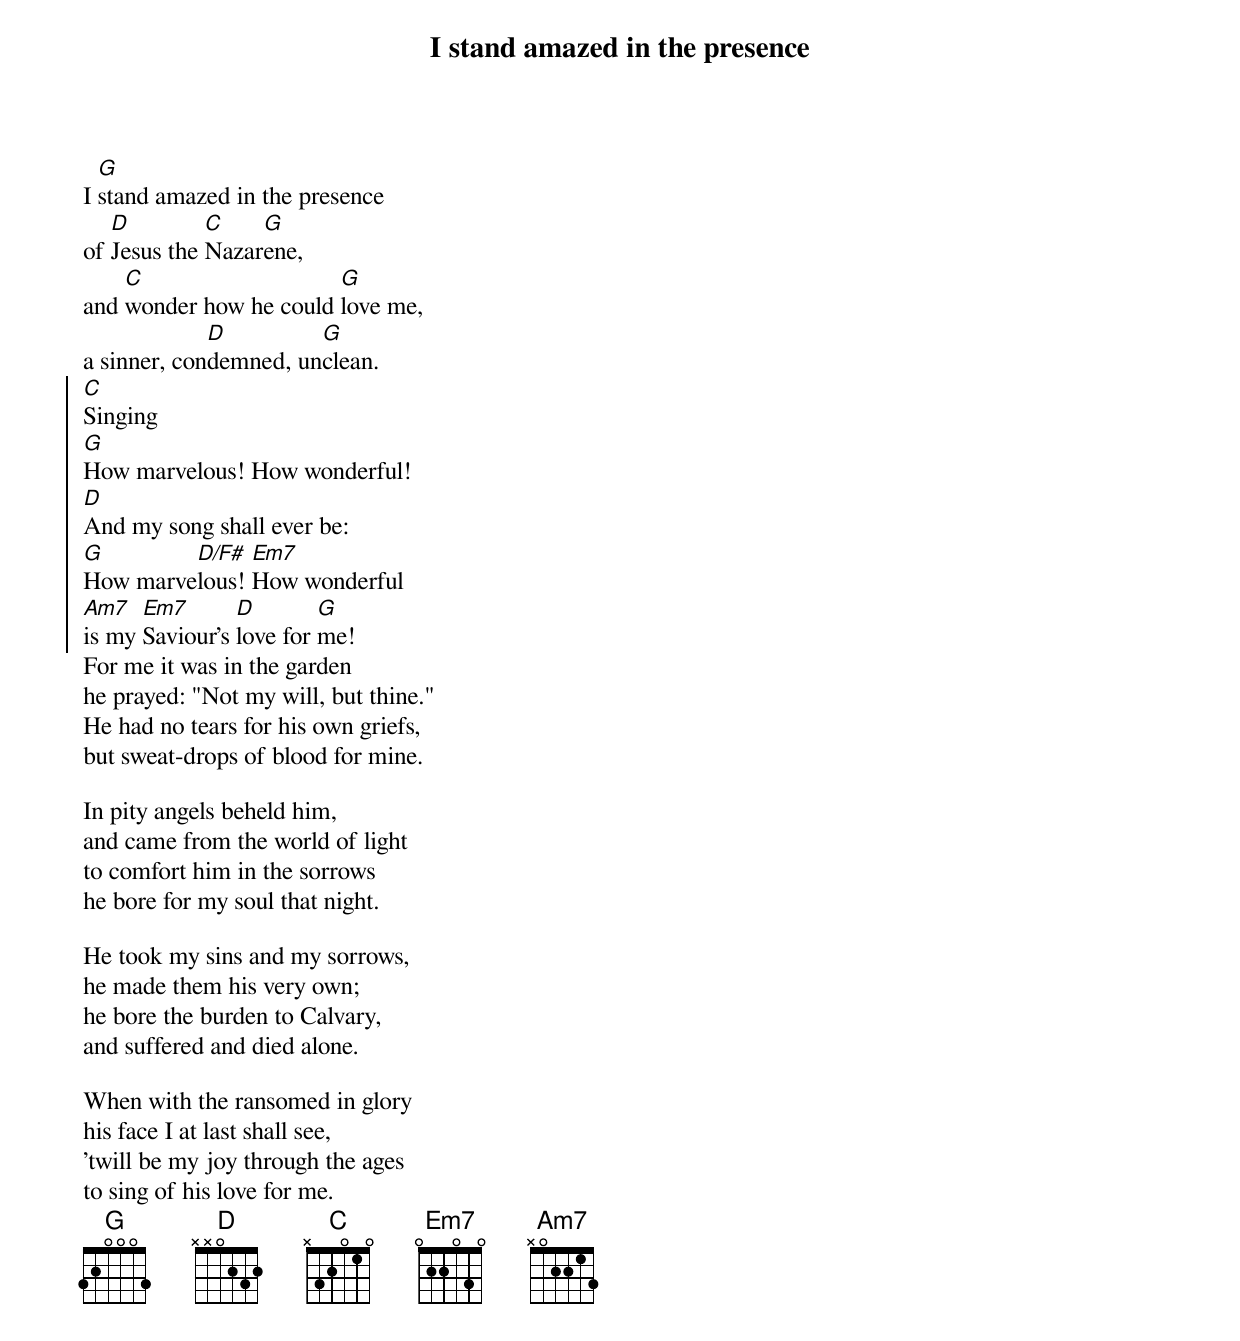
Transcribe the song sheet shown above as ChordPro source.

{t: I stand amazed in the presence}

I [G]stand amazed in the presence
of [D]Jesus the [C]Nazar[G]ene,
and [C]wonder how he could [G]love me,
a sinner, con[D]demned, un[G]clean.
{soc}
[C]Singing
[G]How marvelous! How wonderful!
[D]And my song shall ever be:
[G]How marve[D/F#]lous! [Em7]How wonderful
[Am7]is my [Em7]Saviour's [D]love for [G]me!
{eoc}
For me it was in the garden
he prayed: "Not my will, but thine."
He had no tears for his own griefs,
but sweat-drops of blood for mine.

In pity angels beheld him,
and came from the world of light
to comfort him in the sorrows
he bore for my soul that night.

He took my sins and my sorrows,
he made them his very own;
he bore the burden to Calvary,
and suffered and died alone.

When with the ransomed in glory
his face I at last shall see,
'twill be my joy through the ages
to sing of his love for me.
